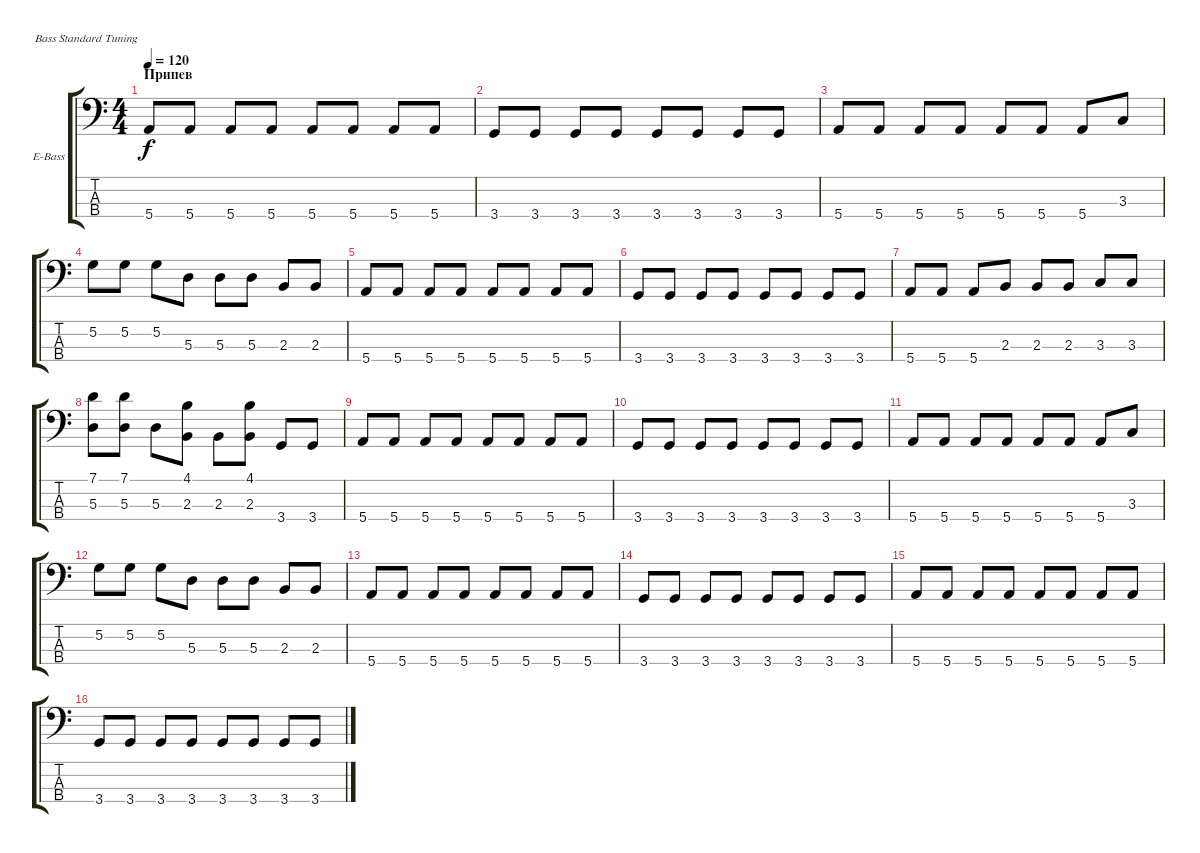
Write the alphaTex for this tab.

\defaultSystemsLayout 4
\bracketExtendMode groupsimilarinstruments
\firstSystemTrackNameOrientation horizontal
\otherSystemsTrackNameOrientation horizontal
\track ("Electric Bass" "E-Bass") {instrument electricbassfinger}
\staff {score tabs}
\tuning (G2 D2 A1 E1)
\ts (4 4)
\section ("" "Припев")
\tempo 120
\clef f4
\ks c
5.4.8{dy f} 5.4.8 5.4.8 5.4.8 5.4.8 5.4.8 5.4.8 5.4.8 |
3.4.8 3.4.8 3.4.8 3.4.8 3.4.8 3.4.8 3.4.8 3.4.8 |
5.4.8 5.4.8 5.4.8 5.4.8 5.4.8 5.4.8 5.4.8 3.3.8 |
5.2.8 5.2.8 5.2.8 5.3.8 5.3.8 5.3.8 2.3.8 2.3.8 |
5.4.8 5.4.8 5.4.8 5.4.8 5.4.8 5.4.8 5.4.8 5.4.8 |
3.4.8 3.4.8 3.4.8 3.4.8 3.4.8 3.4.8 3.4.8 3.4.8 |
5.4.8 5.4.8 5.4.8 2.3.8 2.3.8 2.3.8 3.3.8 3.3.8 |
(7.1 5.3).8 (7.1 5.3).8 5.3.8 (2.3 4.1).8 2.3.8 (2.3 4.1).8 3.4.8 3.4.8 |
5.4.8 5.4.8 5.4.8 5.4.8 5.4.8 5.4.8 5.4.8 5.4.8 |
3.4.8 3.4.8 3.4.8 3.4.8 3.4.8 3.4.8 3.4.8 3.4.8 |
5.4.8 5.4.8 5.4.8 5.4.8 5.4.8 5.4.8 5.4.8 3.3.8 |
5.2.8 5.2.8 5.2.8 5.3.8 5.3.8 5.3.8 2.3.8 2.3.8 |
5.4.8 5.4.8 5.4.8 5.4.8 5.4.8 5.4.8 5.4.8 5.4.8 |
3.4.8 3.4.8 3.4.8 3.4.8 3.4.8 3.4.8 3.4.8 3.4.8 |
5.4.8 5.4.8 5.4.8 5.4.8 5.4.8 5.4.8 5.4.8 5.4.8 |
3.4.8 3.4.8 3.4.8 3.4.8 3.4.8 3.4.8 3.4.8 3.4.8
